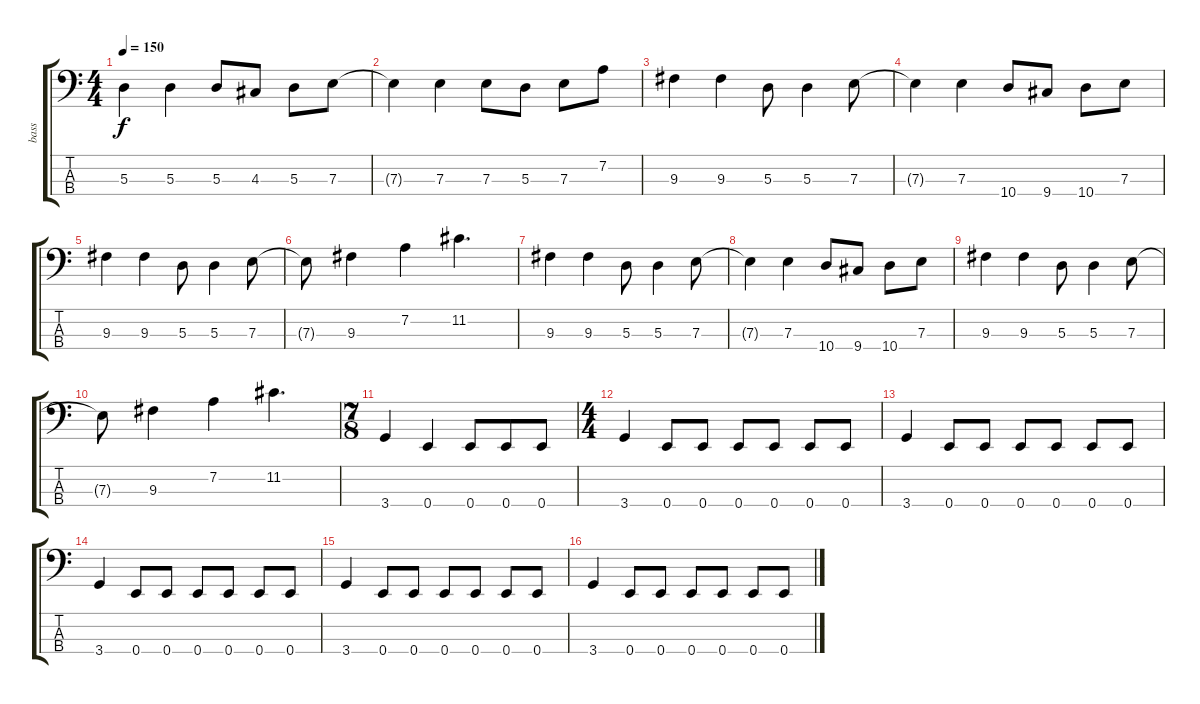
\track ("bass" "bass") {instrument electricbassfinger}
\staff {score tabs}
\tuning (G2 D2 A1 E1) {hide}
\ts (4 4)
\tempo 150
\clef f4
\ks c
5.3{t}.4{dy f} 5.3.4 5.3.8 4.3.8 5.3.8 7.3.8 |
7.3{t}.4 7.3.4 7.3.8 5.3.8 7.3.8 7.2.8 |
9.3.4 9.3.4 5.3.8 5.3.4 7.3.8 |
7.3{t}.4 7.3.4 10.4.8 9.4.8 10.4.8 7.3.8 |
9.3.4 9.3.4 5.3.8 5.3.4 7.3.8 |
7.3{t}.8 9.3.4 7.2.4 11.2.4{d} |
9.3.4 9.3.4 5.3.8 5.3.4 7.3.8 |
7.3{t}.4 7.3.4 10.4.8 9.4.8 10.4.8 7.3.8 |
9.3.4 9.3.4 5.3.8 5.3.4 7.3.8 |
7.3{t}.8 9.3.4 7.2.4 11.2.4{d} |
\ts (7 8)
3.4.4 0.4.4 0.4.8 0.4.8 0.4.8 |
\ts (4 4)
3.4.4 0.4.8 0.4.8 0.4.8 0.4.8 0.4.8 0.4.8 |
3.4.4 0.4.8 0.4.8 0.4.8 0.4.8 0.4.8 0.4.8 |
3.4.4 0.4.8 0.4.8 0.4.8 0.4.8 0.4.8 0.4.8 |
3.4.4 0.4.8 0.4.8 0.4.8 0.4.8 0.4.8 0.4.8 |
3.4.4 0.4.8 0.4.8 0.4.8 0.4.8 0.4.8 0.4.8
